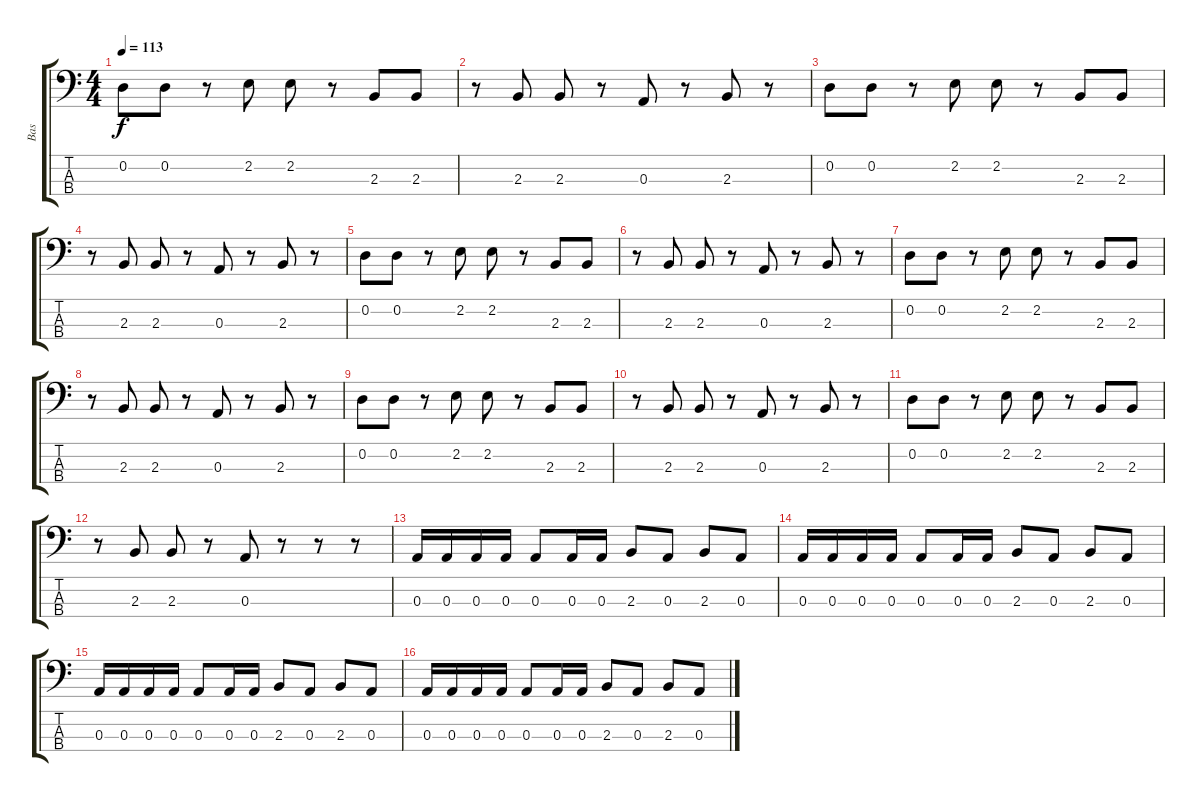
\track ("Bas" "Bas") {instrument electricbassfinger}
\staff {score tabs}
\tuning (G2 D2 A1 E1) {hide}
\ts (4 4)
\tempo 113
\clef f4
\ks c
0.2.8{dy f} 0.2.8 r.8 2.2.8 2.2.8 r.8 2.3.8 2.3.8 |
r.8 2.3.8 2.3.8 r.8 0.3.8 r.8 2.3.8 r.8 |
0.2.8 0.2.8 r.8 2.2.8 2.2.8 r.8 2.3.8 2.3.8 |
r.8 2.3.8 2.3.8 r.8 0.3.8 r.8 2.3.8 r.8 |
0.2.8 0.2.8 r.8 2.2.8 2.2.8 r.8 2.3.8 2.3.8 |
r.8 2.3.8 2.3.8 r.8 0.3.8 r.8 2.3.8 r.8 |
0.2.8 0.2.8 r.8 2.2.8 2.2.8 r.8 2.3.8 2.3.8 |
r.8 2.3.8 2.3.8 r.8 0.3.8 r.8 2.3.8 r.8 |
0.2.8 0.2.8 r.8 2.2.8 2.2.8 r.8 2.3.8 2.3.8 |
r.8 2.3.8 2.3.8 r.8 0.3.8 r.8 2.3.8 r.8 |
0.2.8 0.2.8 r.8 2.2.8 2.2.8 r.8 2.3.8 2.3.8 |
r.8 2.3.8 2.3.8 r.8 0.3.8 r.8 r.8 r.8 |
0.3.16 0.3.16 0.3.16 0.3.16 0.3.8 0.3.16 0.3.16 2.3.8 0.3.8 2.3.8 0.3.8 |
0.3.16 0.3.16 0.3.16 0.3.16 0.3.8 0.3.16 0.3.16 2.3.8 0.3.8 2.3.8 0.3.8 |
0.3.16 0.3.16 0.3.16 0.3.16 0.3.8 0.3.16 0.3.16 2.3.8 0.3.8 2.3.8 0.3.8 |
0.3.16 0.3.16 0.3.16 0.3.16 0.3.8 0.3.16 0.3.16 2.3.8 0.3.8 2.3.8 0.3.8
